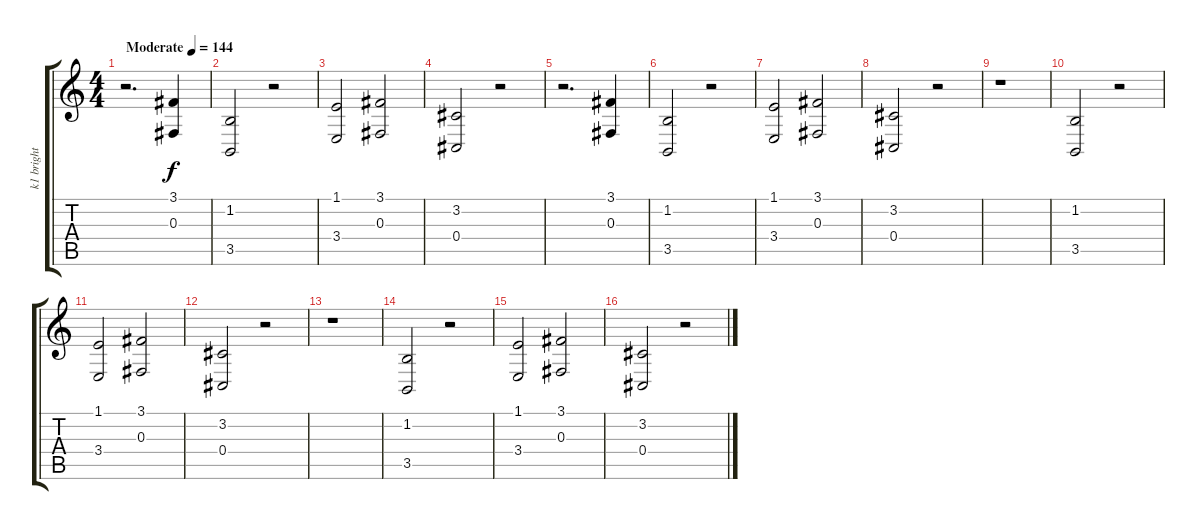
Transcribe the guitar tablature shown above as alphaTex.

\track ("k1 bright" "k1 bright") {instrument fx5brightness}
\staff {score tabs}
\tuning (Eb4 Bb3 Gb3 Db3 Ab2 Eb2) {hide}
\ts (4 4)
\tempo (144 "Moderate")
\clef g2
\ks c
r.2{d dy f instrument fx5brightness} (3.1 0.3).4 |
(1.2 3.5).2 r.2 |
(1.1 3.4).2 (3.1 0.3).2 |
(3.2 0.4).2 r.2 |
r.2{d} (3.1 0.3).4 |
(1.2 3.5).2 r.2 |
(1.1 3.4).2 (3.1 0.3).2 |
(3.2 0.4).2 r.2 |
r.1 |
(1.2 3.5).2 r.2 |
(1.1 3.4).2 (3.1 0.3).2 |
(3.2 0.4).2 r.2 |
r.1 |
(1.2 3.5).2 r.2 |
(1.1 3.4).2 (3.1 0.3).2 |
(3.2 0.4).2 r.2
